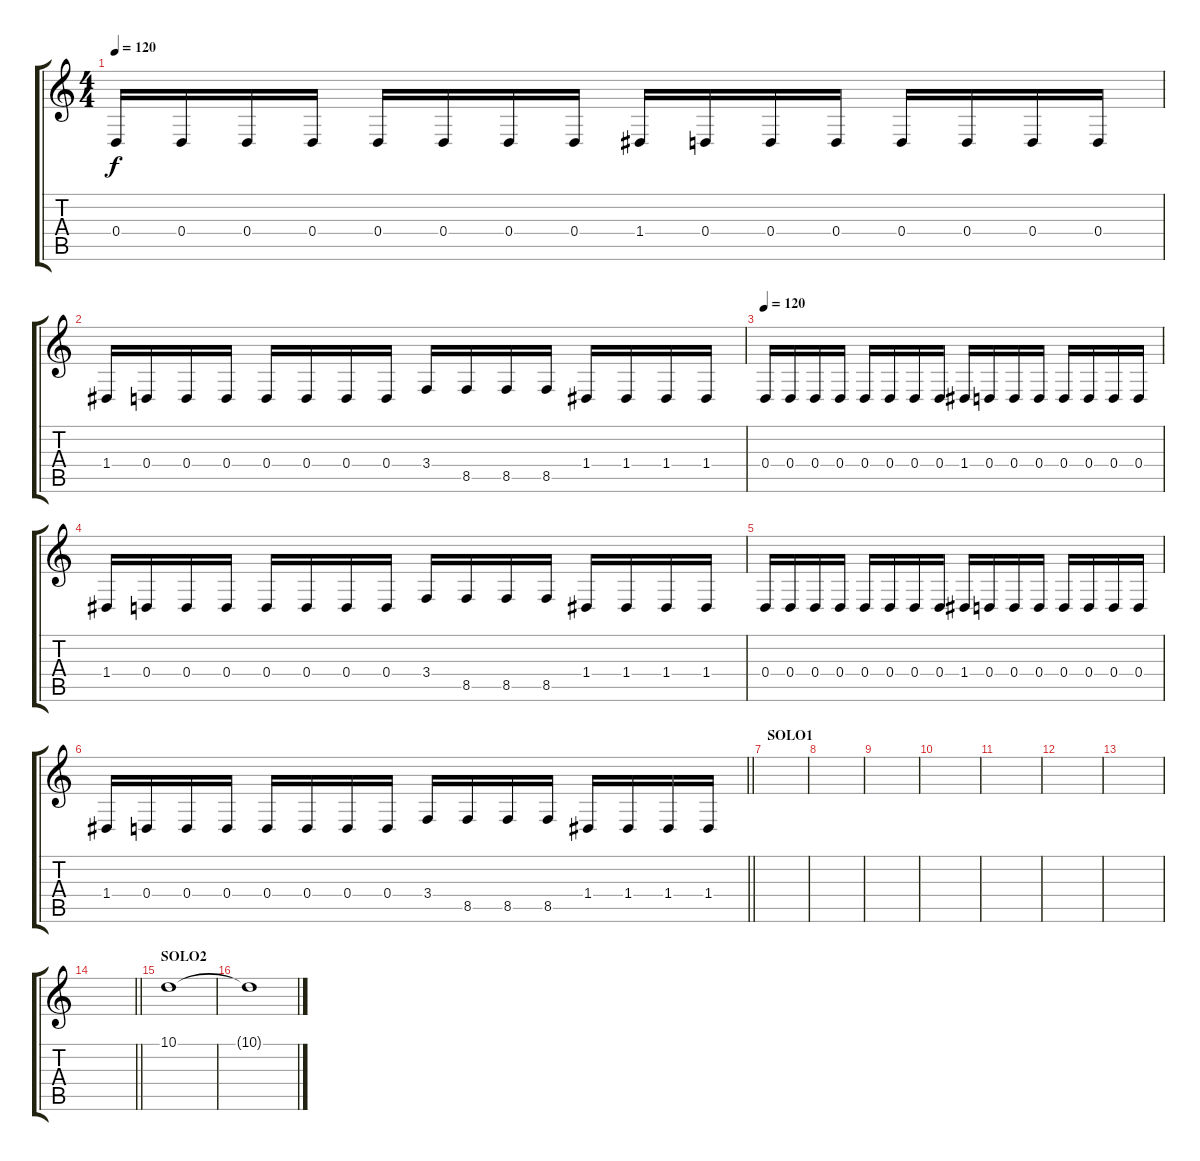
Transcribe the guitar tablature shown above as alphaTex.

\track (" " " ") {instrument stringensemble1}
\staff {score tabs}
\tuning (E4 B3 G3 D3 A2 E2) {hide}
\ts (4 4)
\tempo 120
\clef g2
\ks c
0.4.16{dy f} 0.4.16 0.4.16 0.4.16 0.4.16 0.4.16 0.4.16 0.4.16 1.4.16 0.4.16 0.4.16 0.4.16 0.4.16 0.4.16 0.4.16 0.4.16 |
1.4.16 0.4.16 0.4.16 0.4.16 0.4.16 0.4.16 0.4.16 0.4.16 3.4.16 8.5.16 8.5.16 8.5.16 1.4.16 1.4.16 1.4.16 1.4.16 |
\tempo 120
0.4.16 0.4.16 0.4.16 0.4.16 0.4.16 0.4.16 0.4.16 0.4.16 1.4.16 0.4.16 0.4.16 0.4.16 0.4.16 0.4.16 0.4.16 0.4.16 |
1.4.16 0.4.16 0.4.16 0.4.16 0.4.16 0.4.16 0.4.16 0.4.16 3.4.16 8.5.16 8.5.16 8.5.16 1.4.16 1.4.16 1.4.16 1.4.16 |
0.4.16 0.4.16 0.4.16 0.4.16 0.4.16 0.4.16 0.4.16 0.4.16 1.4.16 0.4.16 0.4.16 0.4.16 0.4.16 0.4.16 0.4.16 0.4.16 |
\barLineRight lightlight
1.4.16 0.4.16 0.4.16 0.4.16 0.4.16 0.4.16 0.4.16 0.4.16 3.4.16 8.5.16 8.5.16 8.5.16 1.4.16 1.4.16 1.4.16 1.4.16 |
\section ("" "SOLO1")
|
|
|
|
|
|
|
\barLineRight lightlight
|
\section ("" "SOLO2")
10.1.1 |
10.1{t}.1
